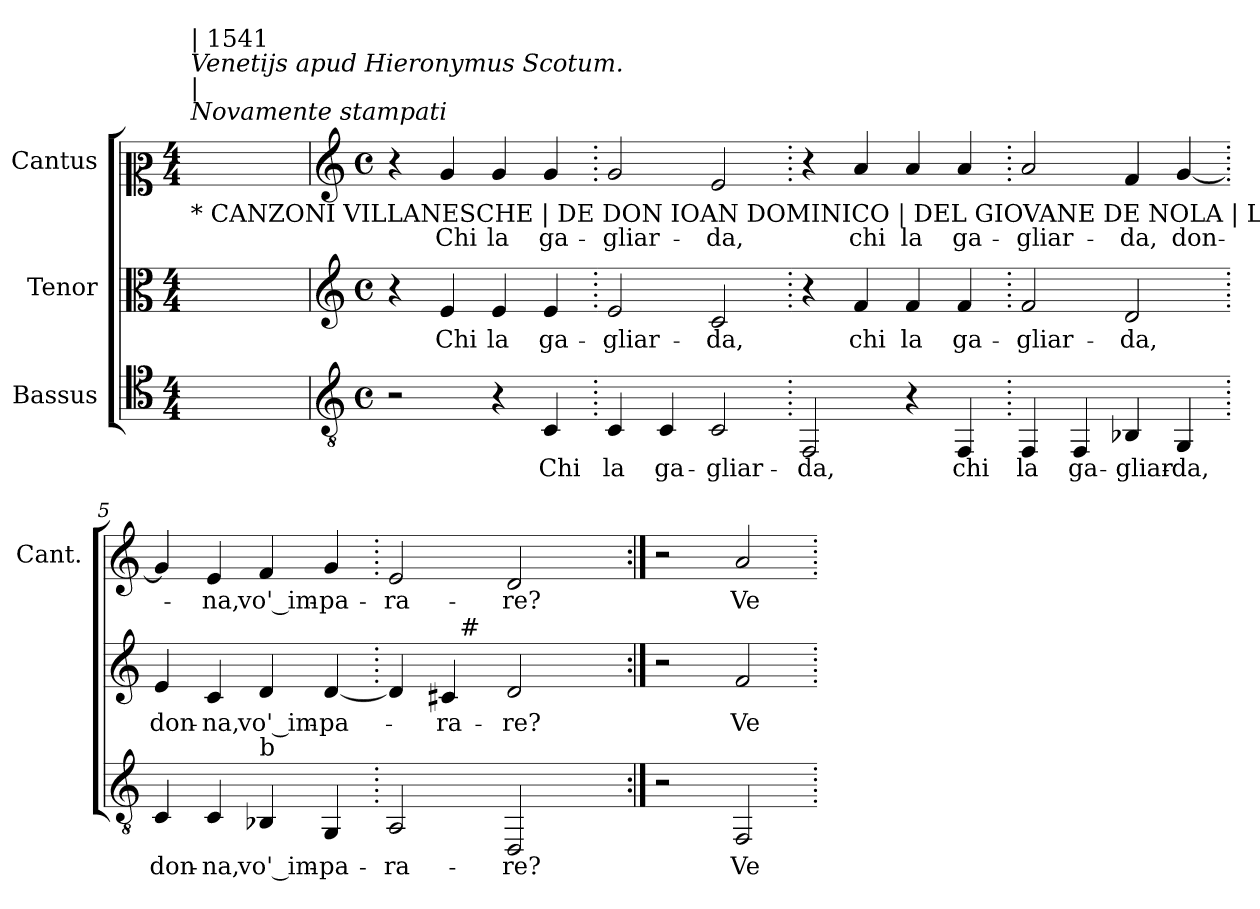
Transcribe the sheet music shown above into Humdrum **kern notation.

**kern	**text	**kern	**text	**kern	**text
*part3	*part3	*part2	*part2	*part1	*part1
*staff3	*staff3	*staff2	*staff2	*staff1	*staff1
*I"Bassus	*	*I"Tenor	*	*I"Cantus	*
*	*	*	*	*I'Cant.	*
!!LO:PB:g=z
*clefC4	*	*clefC3	*	*clefC2	*
*k[]	*	*k[]	*	*k[]	*
*C:	*	*C:	*	*C:	*
*M4/4	*	*M4/4	*	*M4/4	*
=1	=1	=1	=1	=1	=1
!	!	!	!	!LO:TX:b:t=* CANZONI VILLANESCHE | DE DON IOAN DOMINICO | DEL GIOVANE DE NOLA | LIBRO PRIMO ET SECONDO. |	!
!	!	!	!	!LO:TX:i:t=Novamente stampati	!
!	!	!	!	!LO:TX:t=|	!
!	!	!	!	!LO:TX:i:t=Venetijs apud Hieronymus Scotum.	!
!	!	!	!	!LO:TX:t=| 1541	!
1ryy	.	1ryy	.	1ryy	.
=1	=1	=1	=1	=1	=1
*clefGv2	*	*clefG2	*	*clefG2	*
*M4/4	*	*M4/4	*	*M4/4	*
*met(c)	*	*met(c)	*	*met(c)	*
2r	.	4r	.	4r	.
!	!	!	!LO:LY:b:color=#000000	!	!
!	!	!	!	!	!LO:LY:b:color=#000000
.	.	4ei/	Chi	4gi/	Chi
!	!	!	!LO:LY:b:color=#000000	!	!
!	!	!	!	!	!LO:LY:b:color=#000000
4r	.	4ei/	la	4gi/	la
!	!LO:LY:b:color=#000000	!	!	!	!
!	!	!	!LO:LY:b:color=#000000	!	!
!	!	!	!	!	!LO:LY:b:color=#000000
4Ci/	Chi	4ei/	ga-	4gi/	ga-
=2.	=2.	=2.	=2.	=2.	=2.
!	!LO:LY:b:color=#000000	!	!	!	!
!	!	!	!LO:LY:b:color=#000000	!	!
!	!	!	!	!	!LO:LY:b:color=#000000
4Ci/	la	2ei/	-gliar-	2gi/	-gliar-
!	!LO:LY:b:color=#000000	!	!	!	!
4Ci/	ga-	.	.	.	.
!	!LO:LY:b:color=#000000	!	!	!	!
!	!	!	!LO:LY:b:color=#000000	!	!
!	!	!	!	!	!LO:LY:b:color=#000000
2Ci/	-gliar-	2ci/	-da,	2ei/	-da,
=3.	=3.	=3.	=3.	=3.	=3.
!	!LO:LY:b:color=#000000	!	!	!	!
2FFi/	-da,	4r	.	4r	.
!	!	!	!LO:LY:b:color=#000000	!	!
!	!	!	!	!	!LO:LY:b:color=#000000
.	.	4fi/	chi	4ai/	chi
!	!	!	!LO:LY:b:color=#000000	!	!
!	!	!	!	!	!LO:LY:b:color=#000000
4r	.	4fi/	la	4ai/	la
!	!LO:LY:b:color=#000000	!	!	!	!
!	!	!	!LO:LY:b:color=#000000	!	!
!	!	!	!	!	!LO:LY:b:color=#000000
4FFi/	chi	4fi/	ga-	4ai/	ga-
=4.	=4.	=4.	=4.	=4.	=4.
!	!LO:LY:b:color=#000000	!	!	!	!
!	!	!	!LO:LY:b:color=#000000	!	!
!	!	!	!	!	!LO:LY:b:color=#000000
4FFi/	la	2fi/	-gliar-	2ai/	-gliar-
!	!LO:LY:b:color=#000000	!	!	!	!
4FFi/	ga-	.	.	.	.
!	!LO:LY:b:color=#000000	!	!	!	!
!	!	!	!LO:LY:b:color=#000000	!	!
!	!	!	!	!	!LO:LY:b:color=#000000
4BB-Xi/	-gliar-	2di/	-da,	4fi/	-da,
!	!LO:LY:b:color=#000000	!	!	!	!
!	!	!	!	!	!LO:LY:b:color=#000000
4GGi/	-da,	.	.	[<4gi/	don-
!!LO:LB:g=z
=5.	=5.	=5.	=5.	=5.	=5.
!	!LO:LY:b:color=#000000	!	!	!	!
!	!	!	!LO:LY:b:color=#000000	!	!
4Ci/	don-	4ei/	don-	4gi/]	.
!	!LO:LY:b:color=#000000	!	!	!	!
!	!	!	!LO:LY:b:color=#000000	!	!
!	!	!	!	!	!LO:LY:b:color=#000000
4Ci/	-na,	4ci/	-na,	4ei/	-na,
!	!LO:LY:b:color=#000000	!	!	!	!
!	!	!	!LO:LY:b:color=#000000	!	!
!LO:TX:a:t=b	!	!	!	!	!
!	!	!	!	!	!LO:LY:b:color=#000000
4BB-i/	vo'_im-	4di/	vo'_im-	4fi/	vo'_im-
!	!LO:LY:b:color=#000000	!	!	!	!
!	!	!	!LO:LY:b:color=#000000	!	!
!	!	!	!	!	!LO:LY:b:color=#000000
4GGi/	-pa-	[<4di/	-pa-	4gi/	-pa-
=6.	=6.	=6.	=6.	=6.	=6.
!	!LO:LY:b:color=#000000	!	!	!	!
!	!	!	!	!	!LO:LY:b:color=#000000
*	*	*^	*	*	*
2AAi/	-ra-	4di/]	4ryy	.	2ei/	-ra-
!	!	!	!	!LO:LY:b:color=#000000	!	!
.	.	4c#i/	32ryy	-ra-	.	.
.	.	.	256ryy	.	.	.
!	!	!	!LO:TX:a:t=#	!	!	!
.	.	.	2ryy	.	.	.
!	!LO:LY:b:color=#000000	!	!	!	!	!
!	!	!	!	!LO:LY:b:color=#000000	!	!
!	!	!	!	!	!	!LO:LY:b:color=#000000
2DDi/	-re?	2di/	.	-re?	2di/	-re?
.	.	.	8ryy	.	.	.
.	.	.	16ryy	.	.	.
.	.	.	64..ryy	.	.	.
*	*	*v	*v	*	*	*
=7:|!	=7:|!	=7:|!	=7:|!	=7:|!	=7:|!
2r	.	2r	.	2r	.
!	!LO:LY:b:color=#000000	!	!	!	!
!	!	!	!LO:LY:b:color=#000000	!	!
!	!	!	!	!	!LO:LY:b:color=#000000
2FFi/	Ve-	2fi/	Ve-	2ai/	Ve-
=.	=.	=.	=.	=.	=.
*-	*-	*-	*-	*-	*-
